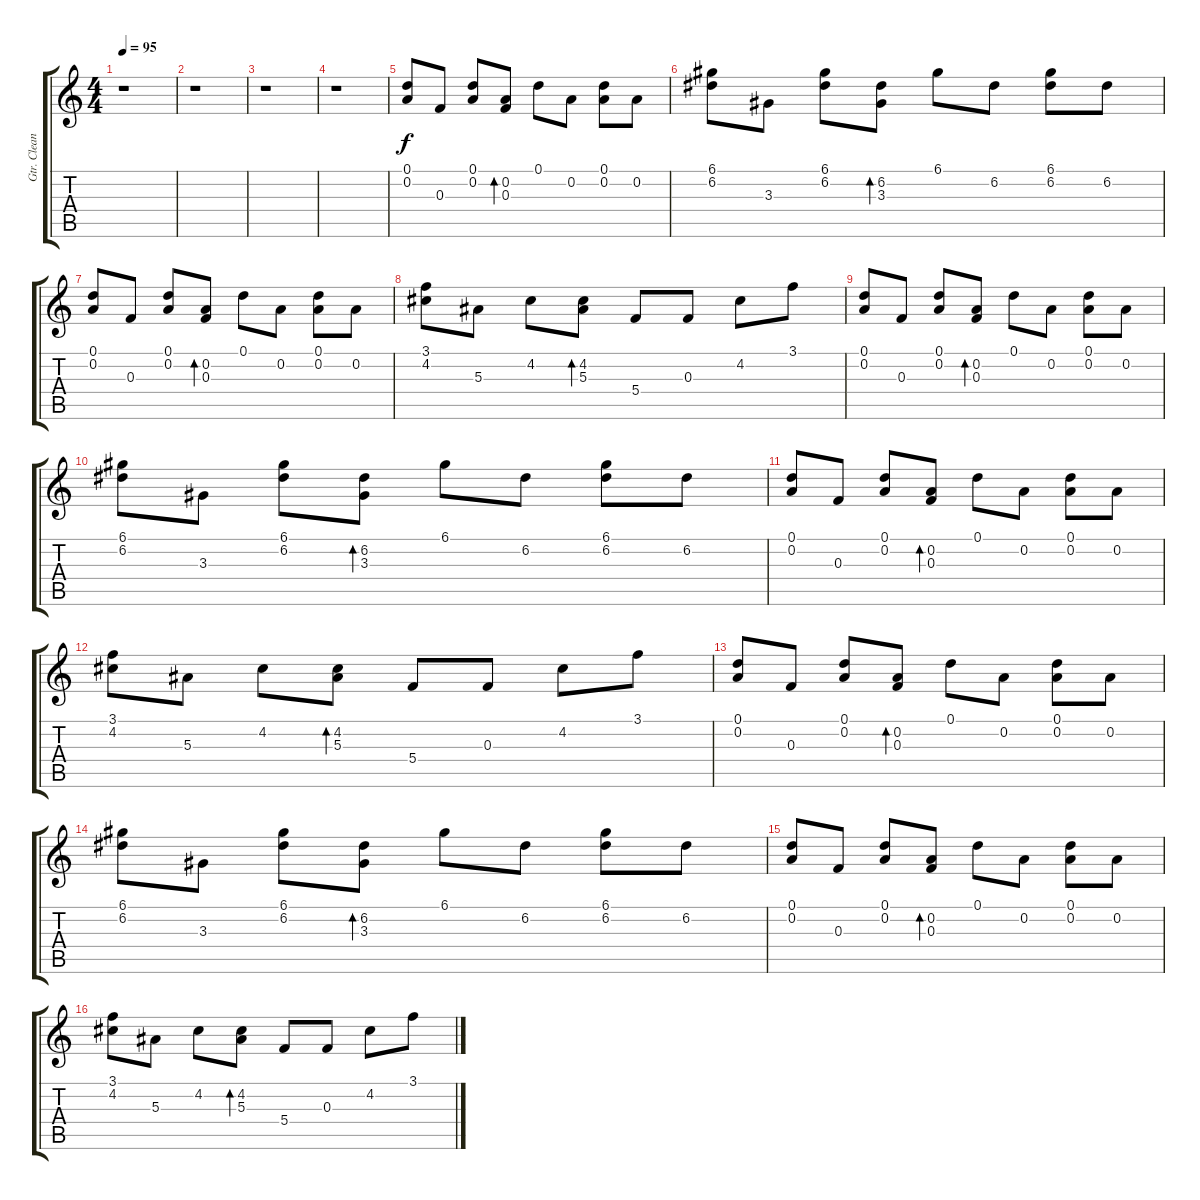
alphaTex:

\track ("Gtr. Clean" "Gtr. Clean") {instrument electricguitarclean}
\staff {score tabs}
\tuning (D4 A3 F3 C3 G2 D2) {hide}
\ts (4 4)
\tempo 95
\clef g2
\ks c
r.1{dy f} |
r.1 |
r.1 |
r.1 |
(0.1 0.2).8 0.3.8 (0.1 0.2).8 (0.2 0.3).8{bd 60} 0.1.8 0.2.8 (0.1 0.2).8 0.2.8 |
(6.1 6.2).8 3.3.8 (6.1 6.2).8 (6.2 3.3).8{bd 60} 6.1.8 6.2.8 (6.1 6.2).8 6.2.8 |
(0.1 0.2).8 0.3.8 (0.1 0.2).8 (0.2 0.3).8{bd 60} 0.1.8 0.2.8 (0.1 0.2).8 0.2.8 |
(3.1 4.2).8 5.3.8 4.2.8 (4.2 5.3).8{bd 60} 5.4.8 0.3.8 4.2.8 3.1.8 |
(0.1 0.2).8 0.3.8 (0.1 0.2).8 (0.2 0.3).8{bd 60} 0.1.8 0.2.8 (0.1 0.2).8 0.2.8 |
(6.1 6.2).8 3.3.8 (6.1 6.2).8 (6.2 3.3).8{bd 60} 6.1.8 6.2.8 (6.1 6.2).8 6.2.8 |
(0.1 0.2).8 0.3.8 (0.1 0.2).8 (0.2 0.3).8{bd 60} 0.1.8 0.2.8 (0.1 0.2).8 0.2.8 |
(3.1 4.2).8 5.3.8 4.2.8 (4.2 5.3).8{bd 60} 5.4.8 0.3.8 4.2.8 3.1.8 |
(0.1 0.2).8 0.3.8 (0.1 0.2).8 (0.2 0.3).8{bd 60} 0.1.8 0.2.8 (0.1 0.2).8 0.2.8 |
(6.1 6.2).8 3.3.8 (6.1 6.2).8 (6.2 3.3).8{bd 60} 6.1.8 6.2.8 (6.1 6.2).8 6.2.8 |
(0.1 0.2).8 0.3.8 (0.1 0.2).8 (0.2 0.3).8{bd 60} 0.1.8 0.2.8 (0.1 0.2).8 0.2.8 |
(3.1 4.2).8 5.3.8 4.2.8 (4.2 5.3).8{bd 60} 5.4.8 0.3.8 4.2.8 3.1.8
